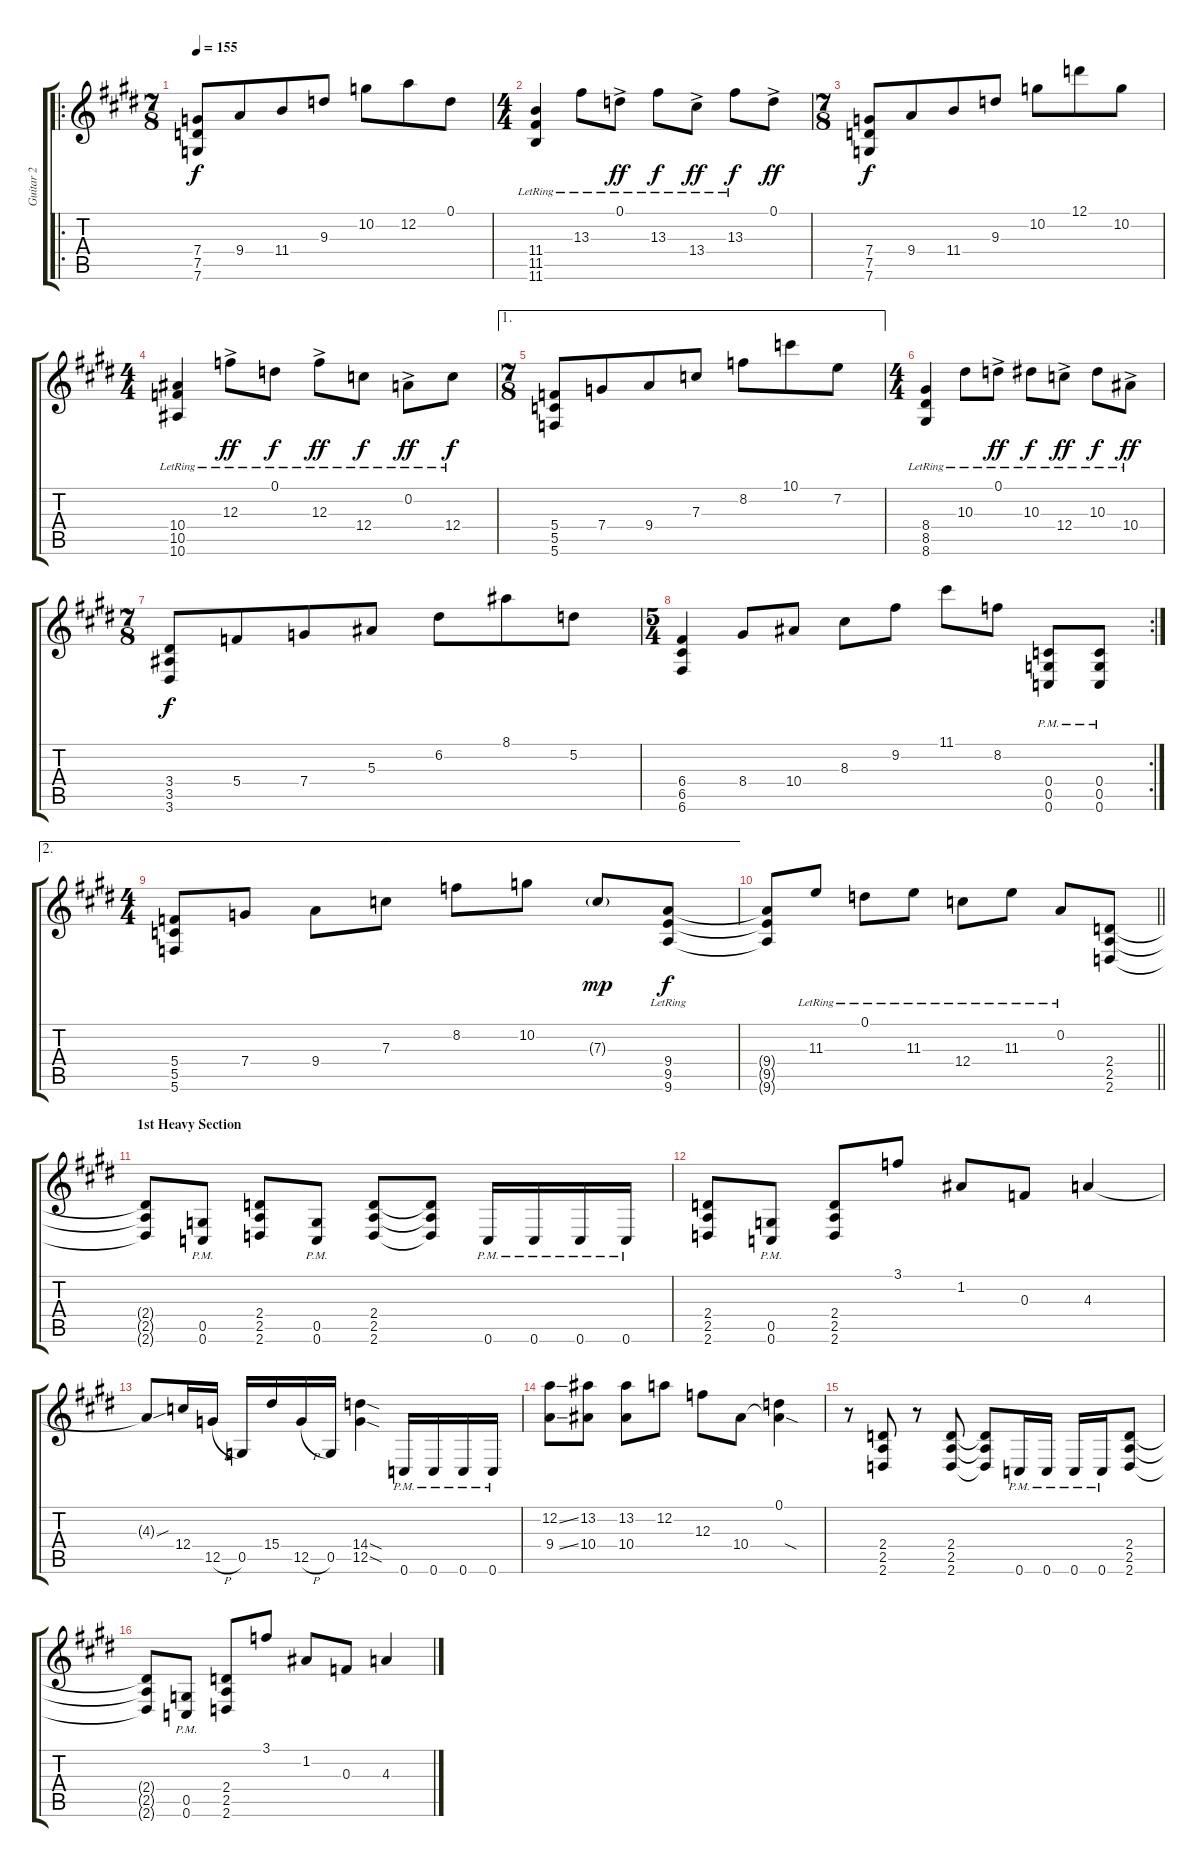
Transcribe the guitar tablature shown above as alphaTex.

\track ("Guitar 2" "Guitar 2") {instrument distortionguitar}
\staff {score tabs}
\tuning (D4 A3 F3 C3 G2 C2) {hide}
\ro
\ts (7 8)
\tempo 155
\clef g2
\ks e
(7.4 7.5 7.6).8{dy f} 9.4.8 11.4.8 9.3.8 10.2.8 12.2.8 0.1.8 |
\ts (4 4)
(11.4{lr} 11.5{lr} 11.6{lr}).4 13.3{lr}.8 0.1{ac lr}.8{dy ff} 13.3{lr}.8{dy f} 13.4{ac lr}.8{dy ff} 13.3{lr}.8{dy f} 0.1{ac}.8{dy ff} |
\ts (7 8)
(7.4 7.5 7.6).8{dy f} 9.4.8 11.4.8 9.3.8 10.2.8 12.1.8 10.2.8 |
\ts (4 4)
(10.4{lr} 10.5{lr} 10.6{lr}).4 12.3{ac lr}.8{dy ff} 0.1{lr}.8{dy f} 12.3{ac lr}.8{dy ff} 12.4{lr}.8{dy f} 0.2{ac lr}.8{dy ff} 12.4{lr}.8{dy f} |
\ae 1
\ts (7 8)
(5.4 5.5 5.6).8 7.4.8 9.4.8 7.3.8 8.2.8 10.1.8 7.2.8 |
\ts (4 4)
(8.4{lr} 8.5{lr} 8.6{lr}).4 10.3{lr}.8 0.1{ac lr}.8{dy ff} 10.3{lr}.8{dy f} 12.4{ac lr}.8{dy ff} 10.3{lr}.8{dy f} 10.4{ac lr}.8{dy ff} |
\ts (7 8)
(3.4 3.5 3.6).8{dy f} 5.4.8 7.4.8 5.3.8 6.2.8 8.1.8 5.2.8 |
\rc 2
\ts (5 4)
(6.4 6.5 6.6).4 8.4.8 10.4.8 8.3.8 9.2.8 11.1.8 8.2.8 (0.4{pm} 0.5{pm} 0.6{pm}).8 (0.4{pm} 0.5{pm} 0.6{pm}).8 |
\ae 2
\ts (4 4)
(5.4 5.5 5.6).8 7.4.8 9.4.8 7.3.8 8.2.8 10.2.8 7.3{g}.8{dy mp} (9.4{lr} 9.5{lr} 9.6{lr}).8{dy f} |
\barLineRight lightlight
(9.4{t} 9.5{t} 9.6{t}).8 11.3{lr}.8 0.1{lr}.8 11.3{lr}.8 12.4{lr}.8 11.3{lr}.8 0.2{lr}.8 (2.4 2.5 2.6).8 |
\section ("" "1st Heavy Section")
(2.4{t} 2.5{t} 2.6{t}).8 (0.5{pm} 0.6{pm}).8 (2.4 2.5 2.6).8 (0.5{pm} 0.6{pm}).8 (2.4 2.5 2.6).8 (2.4{t} 2.5{t} 2.6{t}).8 0.6{pm}.16 0.6{pm}.16 0.6{pm}.16 0.6{pm}.16 |
(2.4 2.5 2.6).8 (0.5{pm} 0.6{pm}).8 (2.4 2.5 2.6).8 3.1.8 1.2.8 0.3.8 4.3.4 |
4.3{sou t}.8 12.4.16 12.5{h}.16 0.5.16 15.4.16 12.5{h}.16 0.5.16 (14.4{sod} 12.5{sod}).4 0.6{pm}.16 0.6{pm}.16 0.6{pm}.16 0.6{pm}.16 |
(12.2{ss} 9.4{ss}).8 (13.2 10.4).8 (13.2 10.4).8 12.2.8 12.3.8 10.4.8 (0.1 10.4{sod t}).4 |
r.8 (2.4 2.5 2.6).8 r.8 (2.4 2.5 2.6).8 (2.4{t} 2.5{t} 2.6{t}).8 0.6{pm}.16 0.6{pm}.16 0.6{pm}.16 0.6{pm}.16 (2.4 2.5 2.6).8 |
(2.4{t} 2.5{t} 2.6{t}).8 (0.5{pm} 0.6{pm}).8 (2.4 2.5 2.6).8 3.1.8 1.2.8 0.3.8 4.3.4
